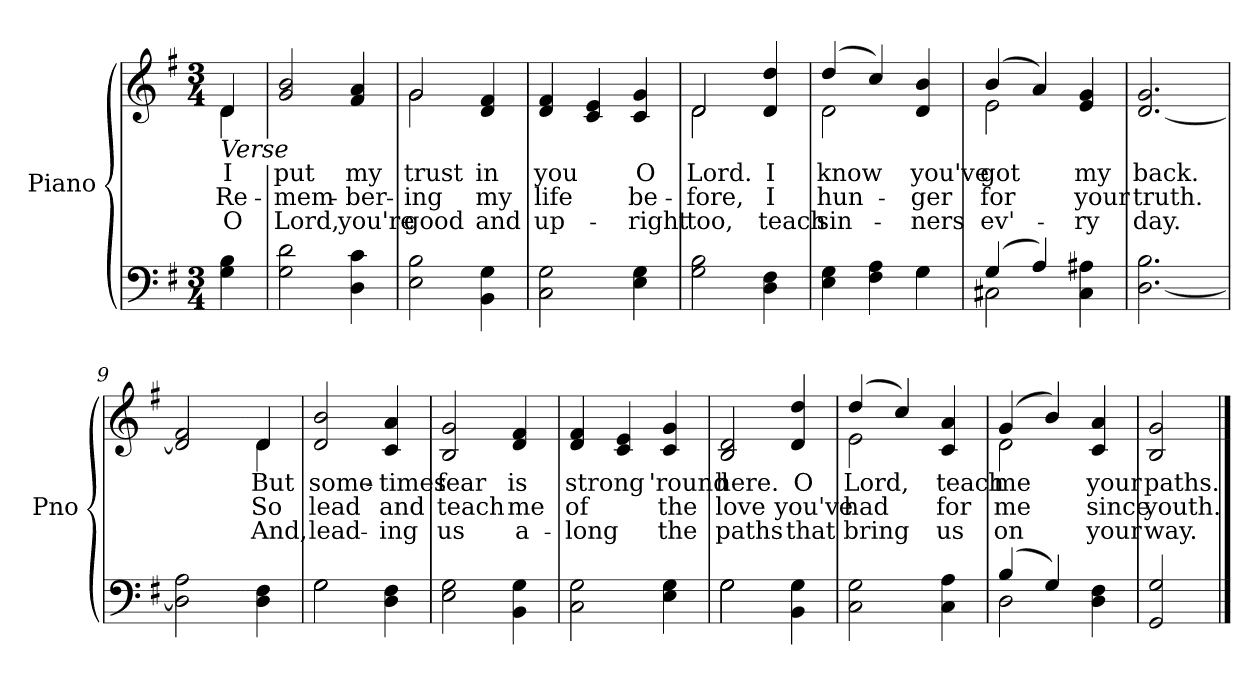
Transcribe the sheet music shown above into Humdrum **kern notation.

**kern	**kern	**text	**text	**text
*part2	*part1	*part1	*part1	*part1
*staff2	*staff1	*staff1	*staff1	*staff1
*I"Piano	*I"Piano	*	*	*
*I'Pno	*I'Pno	*	*	*
*clefF4	*clefG2	*	*	*
*k[f#]	*k[f#]	*	*	*
*M3/4	*M3/4	*	*	*
=1	=1	=1	=1	=1
*	*^	*	*	*
!	!LO:TX:b:i:t=Verse	!	!	!	!
!	!	!	!LO:LY:b	!LO:LY:b	!LO:LY:b
4G\ 4B\	4d/	4d\	I	Re-	O
=2	=2	=2	=2	=2	=2
!	!	!	!LO:LY:b	!LO:LY:b	!LO:LY:b
*	*v	*v	*	*	*
2G\ 2d\	2g/ 2b/	put	-mem-	Lord,
!	!	!LO:LY:b	!LO:LY:b	!LO:LY:b
4D\ 4c\	4f#/ 4a/	my	-ber-	you're
=3	=3	=3	=3	=3
!	!	!LO:LY:b	!LO:LY:b	!LO:LY:b
*	*^	*	*	*
2E\ 2B\	2g/	2g\	trust	-ing	good
!	!	!	!LO:LY:b	!LO:LY:b	!LO:LY:b
4BB\ 4G\	4d/ 4f#/	4ryy	in	my	and
=4	=4	=4	=4	=4	=4
!	!	!	!LO:LY:b	!LO:LY:b	!LO:LY:b
*	*v	*v	*	*	*
2C\ 2G\	4d/ 4f#/	you	life	up-
.	4c/ 4e/	.	.	.
!	!	!LO:LY:b	!LO:LY:b	!LO:LY:b
4E\ 4G\	4c/ 4g/	O	be-	-right
=5	=5	=5	=5	=5
!	!	!LO:LY:b	!LO:LY:b	!LO:LY:b
*	*^	*	*	*
2G\ 2B\	2d/	2d\	Lord.	-fore,	too,
!	!	!	!LO:LY:b	!LO:LY:b	!LO:LY:b
4D\ 4F#\	4d/ 4dd/	4ryy	I	I	teach
=6	=6	=6	=6	=6	=6
*^	*	*	*	*	*
!	!	!	!	!LO:LY:b	!LO:LY:b	!LO:LY:b
4E\ 4G\	2ryy	(4dd/	2d\	know	hun-	sin-
4F#\ 4A\	.	4cc/)	.	.	.	.
!	!	!	!	!LO:LY:b	!LO:LY:b	!LO:LY:b
4G\	4G\	4d/ 4b/	4ryy	you've	-ger	-ners
=7	=7	=7	=7	=7	=7	=7
!	!	!	!	!LO:LY:b	!LO:LY:b	!LO:LY:b
(4G/	2C#X\	(4b/	2e\	got	for	ev'-
4A/)	.	4a/)	.	.	.	.
!	!	!	!	!LO:LY:b	!LO:LY:b	!LO:LY:b
4C#\ 4A#X\	4ryy	4e/ 4g/	4ryy	my	your	-ry
=8	=8	=8	=8	=8	=8	=8
!	!	!	!	!LO:LY:b	!LO:LY:b	!LO:LY:b
*v	*v	*	*	*	*	*
*	*v	*v	*	*	*
[2.D\ 2.B\	[2.d/ 2.g/	back.	truth.	day.
=9	=9	=9	=9	=9
2D\] 2A\	2d/] 2f#/	.	.	.
!!LO:LB:g=z
=10-	=10-	=10-	=10-	=10-
!	!	!LO:LY:b	!LO:LY:b	!LO:LY:b
*	*^	*	*	*
4D\ 4F#\	4d/	4d\	But	So	And,
=11	=11	=11	=11	=11	=11
*^	*	*	*	*	*
!	!	!	!	!LO:LY:b	!LO:LY:b	!LO:LY:b
*	*	*v	*v	*	*	*
2G\	2G\	2d/ 2b/	some-	lead	lead-
!	!	!	!LO:LY:b	!LO:LY:b	!LO:LY:b
4D\ 4F#\	4ryy	4c/ 4a/	-times	and	-ing
=12	=12	=12	=12	=12	=12
!	!	!	!LO:LY:b	!LO:LY:b	!LO:LY:b
*v	*v	*	*	*	*
2E\ 2G\	2B/ 2g/	fear	teach	us
!	!	!LO:LY:b	!LO:LY:b	!LO:LY:b
4BB\ 4G\	4d/ 4f#/	is	me	a-
=13	=13	=13	=13	=13
!	!	!LO:LY:b	!LO:LY:b	!LO:LY:b
2C\ 2G\	4d/ 4f#/	strong	of	-long
.	4c/ 4e/	.	.	.
!	!	!LO:LY:b	!LO:LY:b	!LO:LY:b
4E\ 4G\	4c/ 4g/	'round	the	the
=14	=14	=14	=14	=14
*^	*	*	*	*
!	!	!	!LO:LY:b	!LO:LY:b	!LO:LY:b
2G\	2G\	2B/ 2d/	here.	love	paths
!	!	!	!LO:LY:b	!LO:LY:b	!LO:LY:b
4BB\ 4G\	4ryy	4d/ 4dd/	O	you've	that
=15	=15	=15	=15	=15	=15
!	!	!	!LO:LY:b	!LO:LY:b	!LO:LY:b
*v	*v	*^	*	*	*
2C\ 2G\	(4dd/	2e\	Lord,	had	bring
.	4cc/)	.	.	.	.
!	!	!	!LO:LY:b	!LO:LY:b	!LO:LY:b
4C\ 4A\	4c/ 4a/	4ryy	teach	for	us
=16	=16	=16	=16	=16	=16
*^	*	*	*	*	*
!	!	!	!	!LO:LY:b	!LO:LY:b	!LO:LY:b
(4B/	2D\	(4g/	2d\	me	me	on
4G/)	.	4b/)	.	.	.	.
!	!	!	!	!LO:LY:b	!LO:LY:b	!LO:LY:b
4D\ 4F#\	4ryy	4c/ 4a/	4ryy	your	since	your
=17	=17	=17	=17	=17	=17	=17
!	!	!	!	!LO:LY:b	!LO:LY:b	!LO:LY:b
*v	*v	*	*	*	*	*
*	*v	*v	*	*	*
2GG/ 2G/	2B/ 2g/	paths.	youth.	way.
==	==	==	==	==
*-	*-	*-	*-	*-
